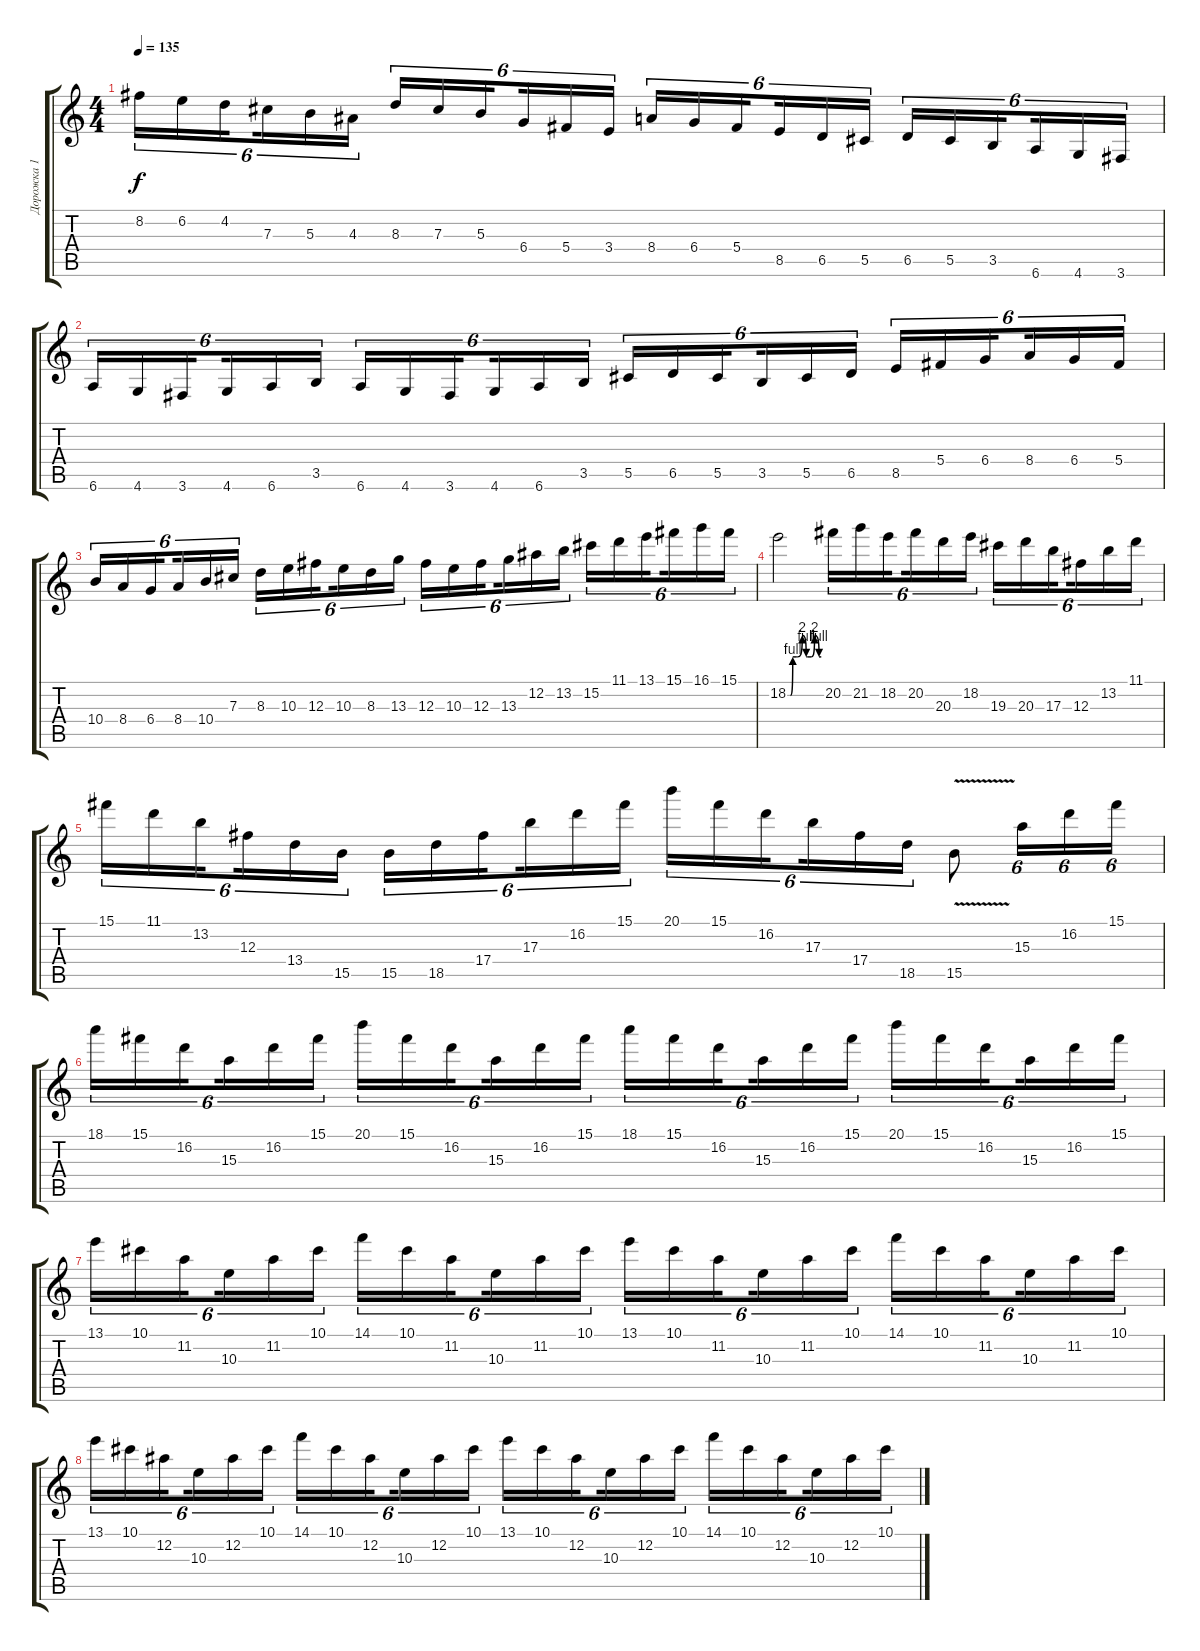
\track ("Дорожка 1" "Дорожка 1") {instrument distortionguitar}
\staff {score tabs}
\tuning (Eb4 Bb3 Gb3 Db3 Ab2 Eb2) {hide}
\ts (4 4)
\tempo 135
\clef g2
\ks c
8.2.16{tu (6 4) dy f} 6.2.16{tu (6 4)} 4.2.16{tu (6 4) beam splitsecondary} 7.3.16{tu (6 4)} 5.3.16{tu (6 4)} 4.3.16{tu (6 4)} 8.3.16{tu (6 4)} 7.3.16{tu (6 4)} 5.3.16{tu (6 4) beam splitsecondary} 6.4.16{tu (6 4)} 5.4.16{tu (6 4)} 3.4.16{tu (6 4)} 8.4.16{tu (6 4)} 6.4.16{tu (6 4)} 5.4.16{tu (6 4) beam splitsecondary} 8.5.16{tu (6 4)} 6.5.16{tu (6 4)} 5.5.16{tu (6 4)} 6.5.16{tu (6 4)} 5.5.16{tu (6 4)} 3.5.16{tu (6 4) beam splitsecondary} 6.6.16{tu (6 4)} 4.6.16{tu (6 4)} 3.6.16{tu (6 4)} |
6.6.16{tu (6 4)} 4.6.16{tu (6 4)} 3.6.16{tu (6 4) beam splitsecondary} 4.6.16{tu (6 4)} 6.6.16{tu (6 4)} 3.5.16{tu (6 4)} 6.6.16{tu (6 4)} 4.6.16{tu (6 4)} 3.6.16{tu (6 4) beam splitsecondary} 4.6.16{tu (6 4)} 6.6.16{tu (6 4)} 3.5.16{tu (6 4)} 5.5.16{tu (6 4)} 6.5.16{tu (6 4)} 5.5.16{tu (6 4) beam splitsecondary} 3.5.16{tu (6 4)} 5.5.16{tu (6 4)} 6.5.16{tu (6 4)} 8.5.16{tu (6 4)} 5.4.16{tu (6 4)} 6.4.16{tu (6 4) beam splitsecondary} 8.4.16{tu (6 4)} 6.4.16{tu (6 4)} 5.4.16{tu (6 4)} |
10.4.16{tu (6 4)} 8.4.16{tu (6 4)} 6.4.16{tu (6 4) beam splitsecondary} 8.4.16{tu (6 4)} 10.4.16{tu (6 4)} 7.3.16{tu (6 4)} 8.3.16{tu (6 4)} 10.3.16{tu (6 4)} 12.3.16{tu (6 4) beam splitsecondary} 10.3.16{tu (6 4)} 8.3.16{tu (6 4)} 13.3.16{tu (6 4)} 12.3.16{tu (6 4)} 10.3.16{tu (6 4)} 12.3.16{tu (6 4) beam splitsecondary} 13.3.16{tu (6 4)} 12.2.16{tu (6 4)} 13.2.16{tu (6 4)} 15.2.16{tu (6 4)} 11.1.16{tu (6 4)} 13.1.16{tu (6 4) beam splitsecondary} 15.1.16{tu (6 4)} 16.1.16{tu (6 4)} 15.1.16{tu (6 4)} |
18.2{be (custom 0 0 5 0 9 4 15 4 18 4 26 8 33 4 36 4 42 4 48 8 56 4 60 4)}.2 20.2.16{tu (6 4)} 21.2.16{tu (6 4)} 18.2.16{tu (6 4) beam splitsecondary} 20.2.16{tu (6 4)} 20.3.16{tu (6 4)} 18.2.16{tu (6 4)} 19.3.16{tu (6 4)} 20.3.16{tu (6 4)} 17.3.16{tu (6 4) beam splitsecondary} 12.3.16{tu (6 4)} 13.2.16{tu (6 4)} 11.1.16{tu (6 4)} |
15.1.16{tu (6 4)} 11.1.16{tu (6 4)} 13.2.16{tu (6 4) beam splitsecondary} 12.3.16{tu (6 4)} 13.4.16{tu (6 4)} 15.5.16{tu (6 4)} 15.5.16{tu (6 4)} 18.5.16{tu (6 4)} 17.4.16{tu (6 4) beam splitsecondary} 17.3.16{tu (6 4)} 16.2.16{tu (6 4)} 15.1.16{tu (6 4)} 20.1.16{tu (6 4)} 15.1.16{tu (6 4)} 16.2.16{tu (6 4) beam splitsecondary} 17.3.16{tu (6 4)} 17.4.16{tu (6 4)} 18.5.16{tu (6 4)} 15.5{v}.8 15.3.16{tu (6 4)} 16.2.16{tu (6 4)} 15.1.16{tu (6 4)} |
18.1.16{tu (6 4)} 15.1.16{tu (6 4)} 16.2.16{tu (6 4) beam splitsecondary} 15.3.16{tu (6 4)} 16.2.16{tu (6 4)} 15.1.16{tu (6 4)} 20.1.16{tu (6 4)} 15.1.16{tu (6 4)} 16.2.16{tu (6 4) beam splitsecondary} 15.3.16{tu (6 4)} 16.2.16{tu (6 4)} 15.1.16{tu (6 4)} 18.1.16{tu (6 4)} 15.1.16{tu (6 4)} 16.2.16{tu (6 4) beam splitsecondary} 15.3.16{tu (6 4)} 16.2.16{tu (6 4)} 15.1.16{tu (6 4)} 20.1.16{tu (6 4)} 15.1.16{tu (6 4)} 16.2.16{tu (6 4) beam splitsecondary} 15.3.16{tu (6 4)} 16.2.16{tu (6 4)} 15.1.16{tu (6 4)} |
13.1.16{tu (6 4)} 10.1.16{tu (6 4)} 11.2.16{tu (6 4) beam splitsecondary} 10.3.16{tu (6 4)} 11.2.16{tu (6 4)} 10.1.16{tu (6 4)} 14.1.16{tu (6 4)} 10.1.16{tu (6 4)} 11.2.16{tu (6 4) beam splitsecondary} 10.3.16{tu (6 4)} 11.2.16{tu (6 4)} 10.1.16{tu (6 4)} 13.1.16{tu (6 4)} 10.1.16{tu (6 4)} 11.2.16{tu (6 4) beam splitsecondary} 10.3.16{tu (6 4)} 11.2.16{tu (6 4)} 10.1.16{tu (6 4)} 14.1.16{tu (6 4)} 10.1.16{tu (6 4)} 11.2.16{tu (6 4) beam splitsecondary} 10.3.16{tu (6 4)} 11.2.16{tu (6 4)} 10.1.16{tu (6 4)} |
13.1.16{tu (6 4)} 10.1.16{tu (6 4)} 12.2.16{tu (6 4) beam splitsecondary} 10.3.16{tu (6 4)} 12.2.16{tu (6 4)} 10.1.16{tu (6 4)} 14.1.16{tu (6 4)} 10.1.16{tu (6 4)} 12.2.16{tu (6 4) beam splitsecondary} 10.3.16{tu (6 4)} 12.2.16{tu (6 4)} 10.1.16{tu (6 4)} 13.1.16{tu (6 4)} 10.1.16{tu (6 4)} 12.2.16{tu (6 4) beam splitsecondary} 10.3.16{tu (6 4)} 12.2.16{tu (6 4)} 10.1.16{tu (6 4)} 14.1.16{tu (6 4)} 10.1.16{tu (6 4)} 12.2.16{tu (6 4) beam splitsecondary} 10.3.16{tu (6 4)} 12.2.16{tu (6 4)} 10.1.16{tu (6 4)}
